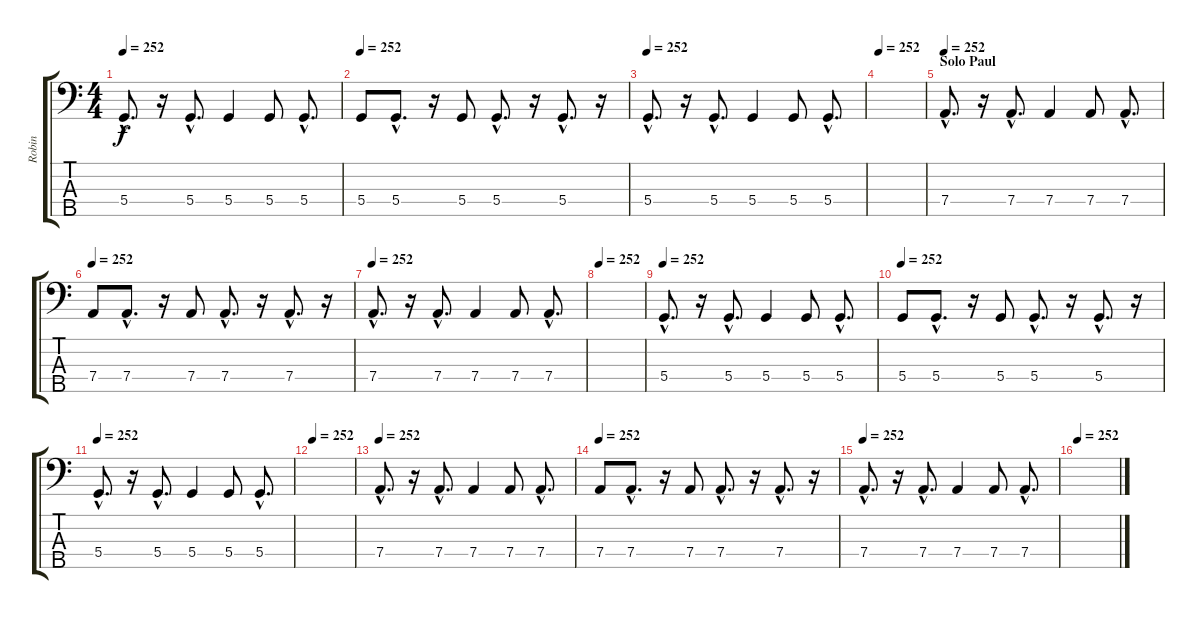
\track ("Robin" "Robin") {instrument electricbassfinger}
\staff {score tabs}
\tuning (F2 C2 G1 D1 A0) {hide}
\ts (4 4)
\tempo 252
\clef f4
\ks c
5.4{hac}.8{d dy f} r.16 5.4{hac}.8{d} 5.4.4 5.4.8 5.4{hac}.8{d} |
\tempo 252
5.4.8 5.4{hac}.8{d} r.16 5.4.8 5.4{hac}.8{d} r.16 5.4{hac}.8{d} r.16 |
\tempo 252
5.4{hac}.8{d} r.16 5.4{hac}.8{d} 5.4.4 5.4.8 5.4{hac}.8{d} |
\tempo 252
|
\section ("" "Solo Paul")
\tempo 252
7.4{hac}.8{d} r.16 7.4{hac}.8{d} 7.4.4 7.4.8 7.4{hac}.8{d} |
\tempo 252
7.4.8 7.4{hac}.8{d} r.16 7.4.8 7.4{hac}.8{d} r.16 7.4{hac}.8{d} r.16 |
\tempo 252
7.4{hac}.8{d} r.16 7.4{hac}.8{d} 7.4.4 7.4.8 7.4{hac}.8{d} |
\tempo 252
|
\tempo 252
5.4{hac}.8{d} r.16 5.4{hac}.8{d} 5.4.4 5.4.8 5.4{hac}.8{d} |
\tempo 252
5.4.8 5.4{hac}.8{d} r.16 5.4.8 5.4{hac}.8{d} r.16 5.4{hac}.8{d} r.16 |
\tempo 252
5.4{hac}.8{d} r.16 5.4{hac}.8{d} 5.4.4 5.4.8 5.4{hac}.8{d} |
\tempo 252
|
\tempo 252
7.4{hac}.8{d} r.16 7.4{hac}.8{d} 7.4.4 7.4.8 7.4{hac}.8{d} |
\tempo 252
7.4.8 7.4{hac}.8{d} r.16 7.4.8 7.4{hac}.8{d} r.16 7.4{hac}.8{d} r.16 |
\tempo 252
7.4{hac}.8{d} r.16 7.4{hac}.8{d} 7.4.4 7.4.8 7.4{hac}.8{d} |
\tempo 252
